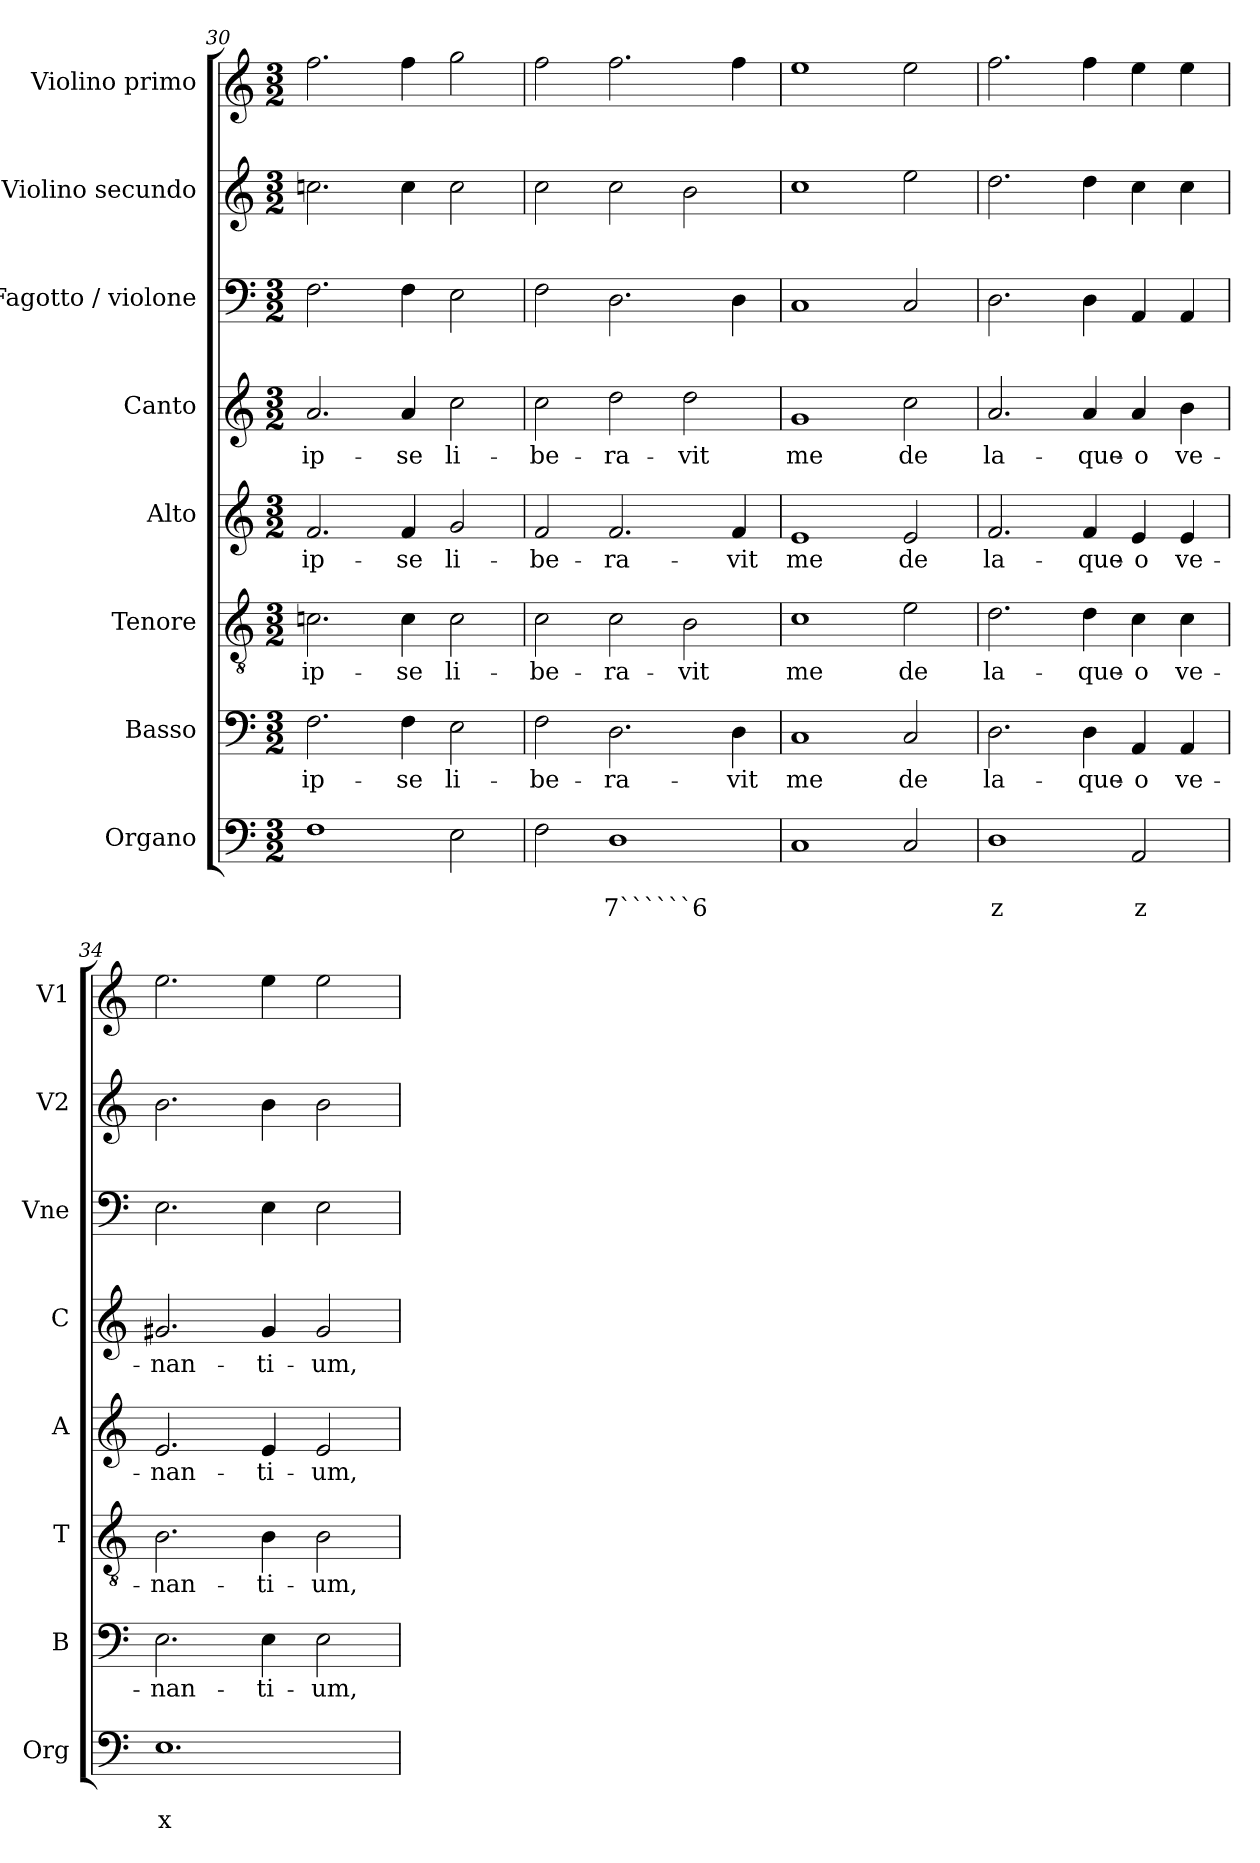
**kern	**text	**text	**kern	**text	**kern	**text	**kern	**text	**kern	**text	**kern	**kern	**kern
*part8	*part8	*part8	*part7	*part7	*part6	*part6	*part5	*part5	*part4	*part4	*part3	*part2	*part1
*staff8	*staff8	*staff8	*staff7	*staff7	*staff6	*staff6	*staff5	*staff5	*staff4	*staff4	*staff3	*staff2	*staff1
*I"Organo	*	*	*I"Basso	*	*I"Tenore	*	*I"Alto	*	*I"Canto	*	*I"Fagotto / violone	*I"Violino secundo	*I"Violino primo
*I'Org	*	*	*I'B	*	*I'T	*	*I'A	*	*I'C	*	*I'Vne	*I'V2	*I'V1
*clefF4	*	*	*clefF4	*	*clefGv2	*	*clefG2	*	*clefG2	*	*clefF4	*clefG2	*clefG2
*k[]	*	*	*k[]	*	*k[]	*	*k[]	*	*k[]	*	*k[]	*k[]	*k[]
*C:	*	*	*C:	*	*C:	*	*C:	*	*C:	*	*C:	*C:	*C:
*M3/2	*	*	*M3/2	*	*M3/2	*	*M3/2	*	*M3/2	*	*M3/2	*M3/2	*M3/2
=30	=30	=30	=30	=30	=30	=30	=30	=30	=30	=30	=30	=30	=30
!	!	!	!	!LO:LY:b	!	!LO:LY:b	!	!LO:LY:b	!	!LO:LY:b	!	!	!
1F	.	.	2.F\	ip-	2.cni\	ip-	2.f/	ip-	2.a/	ip-	2.F\	2.ccni\	2.ff\
!	!	!	!	!LO:LY:b	!	!LO:LY:b	!	!LO:LY:b	!	!LO:LY:b	!	!	!
.	.	.	4F\	-se	4c\	-se	4f/	-se	4a/	-se	4F\	4cc\	4ff\
!	!	!	!	!LO:LY:b	!	!LO:LY:b	!	!LO:LY:b	!	!LO:LY:b	!	!	!
2E\	.	.	2E\	li-	2c\	li-	2g/	li-	2cc\	li-	2E\	2cc\	2gg\
!!LO:PB:g=z
=31	=31	=31	=31	=31	=31	=31	=31	=31	=31	=31	=31	=31	=31
!	!	!	!	!LO:LY:b	!	!LO:LY:b	!	!LO:LY:b	!	!LO:LY:b	!	!	!
2F\	.	.	2F\	-be-	2c\	-be-	2f/	-be-	2cc\	-be-	2F\	2cc\	2ff\
!	!	!LO:LY:b	!	!LO:LY:b	!	!LO:LY:b	!	!LO:LY:b	!	!LO:LY:b	!	!	!
1D	.	7``````6	2.D\	-ra-	2c\	-ra-	2.f/	-ra-	2dd\	-ra-	2.D\	2cc\	2.ff\
!	!	!	!	!	!	!LO:LY:b	!	!	!	!LO:LY:b	!	!	!
.	.	.	.	.	2B\	-vit	.	.	2dd\	-vit	.	2b\	.
!	!	!	!	!LO:LY:b	!	!	!	!LO:LY:b	!	!	!	!	!
.	.	.	4D\	-vit	.	.	4f/	-vit	.	.	4D\	.	4ff\
=32	=32	=32	=32	=32	=32	=32	=32	=32	=32	=32	=32	=32	=32
!	!	!	!	!LO:LY:b	!	!LO:LY:b	!	!LO:LY:b	!	!LO:LY:b	!	!	!
1C	.	.	1C	me	1c	me	1e	me	1g	me	1C	1cc	1ee
!	!	!	!	!LO:LY:b	!	!LO:LY:b	!	!LO:LY:b	!	!LO:LY:b	!	!	!
2C/	.	.	2C/	de	2e\	de	2e/	de	2cc\	de	2C/	2ee\	2ee\
=33	=33	=33	=33	=33	=33	=33	=33	=33	=33	=33	=33	=33	=33
!	!	!LO:LY:b	!	!LO:LY:b	!	!LO:LY:b	!	!LO:LY:b	!	!LO:LY:b	!	!	!
1D	.	z	2.D\	la-	2.d\	la-	2.f/	la-	2.a/	la-	2.D\	2.dd\	2.ff\
!	!	!	!	!LO:LY:b	!	!LO:LY:b	!	!LO:LY:b	!	!LO:LY:b	!	!	!
.	.	.	4D\	-que-	4d\	-que-	4f/	-que-	4a/	-que-	4D\	4dd\	4ff\
!	!	!LO:LY:b	!	!LO:LY:b	!	!LO:LY:b	!	!LO:LY:b	!	!LO:LY:b	!	!	!
2AA/	.	z	4AA/	-o	4c\	-o	4e/	-o	4a/	-o	4AA/	4cc\	4ee\
!	!	!	!	!LO:LY:b	!	!LO:LY:b	!	!LO:LY:b	!	!LO:LY:b	!	!	!
.	.	.	4AA/	ve-	4c\	ve-	4e/	ve-	4b\	ve-	4AA/	4cc\	4ee\
=34	=34	=34	=34	=34	=34	=34	=34	=34	=34	=34	=34	=34	=34
!	!	!LO:LY:b	!	!LO:LY:b	!	!LO:LY:b	!	!LO:LY:b	!	!LO:LY:b	!	!	!
1.E	.	x	2.E\	-nan-	2.B\	-nan-	2.e/	-nan-	2.g#X/	-nan-	2.E\	2.b\	2.ee\
!	!	!	!	!LO:LY:b	!	!LO:LY:b	!	!LO:LY:b	!	!LO:LY:b	!	!	!
.	.	.	4E\	-ti-	4B\	-ti-	4e/	-ti-	4g#/	-ti-	4E\	4b\	4ee\
!	!	!	!	!LO:LY:b	!	!LO:LY:b	!	!LO:LY:b	!	!LO:LY:b	!	!	!
.	.	.	2E\	-um,	2B\	-um,	2e/	-um,	2g#/	-um,	2E\	2b\	2ee\
=	=	=	=	=	=	=	=	=	=	=	=	=	=
*-	*-	*-	*-	*-	*-	*-	*-	*-	*-	*-	*-	*-	*-
